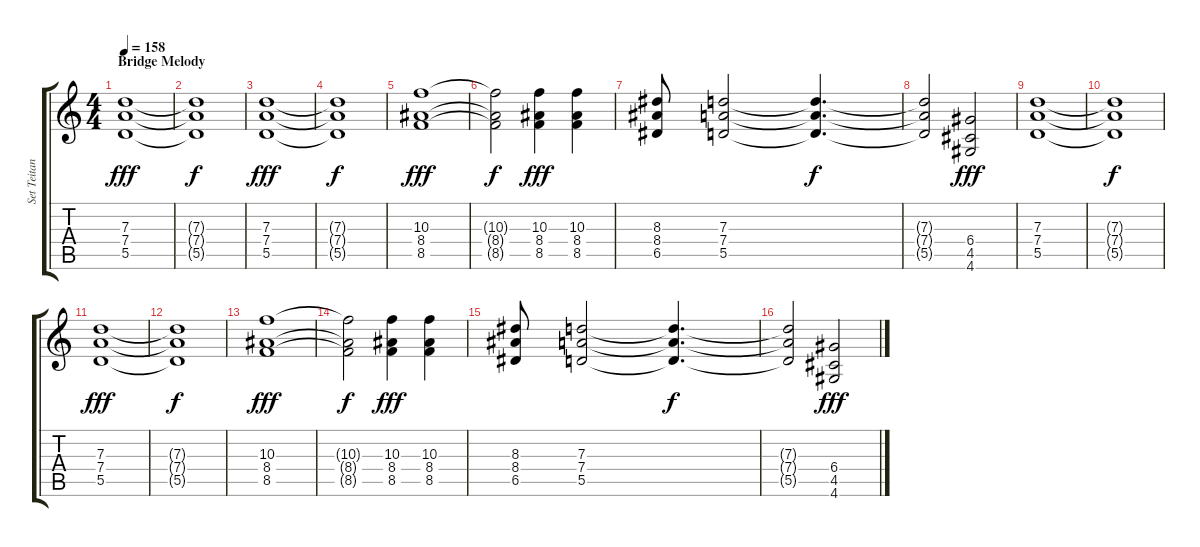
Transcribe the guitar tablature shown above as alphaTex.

\track ("Set Teitan" "Set Teitan") {instrument distortionguitar}
\staff {score tabs}
\tuning (E4 B3 G3 D3 A2 E2) {hide}
\ts (4 4)
\section ("" "Bridge Melody")
\tempo 158
\clef g2
\ks c
(7.3 7.4 5.5).1{dy fff} |
(7.3{t} 7.4{t} 5.5{t}).1{dy f} |
(7.3 7.4 5.5).1{dy fff} |
(7.3{t} 7.4{t} 5.5{t}).1{dy f} |
(10.3 8.4 8.5).1{dy fff} |
(10.3{t} 8.4{t} 8.5{t}).2{dy f} (10.3 8.4 8.5).4{dy fff} (10.3 8.4 8.5).4 |
(8.3 8.4 6.5).8 (7.3 7.4 5.5).2 (7.3{t} 7.4{t} 5.5{t}).4{d dy f} |
(7.3{t} 7.4{t} 5.5{t}).2 (6.4 4.5 4.6).2{dy fff} |
(7.3 7.4 5.5).1 |
(7.3{t} 7.4{t} 5.5{t}).1{dy f} |
(7.3 7.4 5.5).1{dy fff} |
(7.3{t} 7.4{t} 5.5{t}).1{dy f} |
(10.3 8.4 8.5).1{dy fff} |
(10.3{t} 8.4{t} 8.5{t}).2{dy f} (10.3 8.4 8.5).4{dy fff} (10.3 8.4 8.5).4 |
(8.3 8.4 6.5).8 (7.3 7.4 5.5).2 (7.3{t} 7.4{t} 5.5{t}).4{d dy f} |
(7.3{t} 7.4{t} 5.5{t}).2 (6.4 4.5 4.6).2{dy fff}
